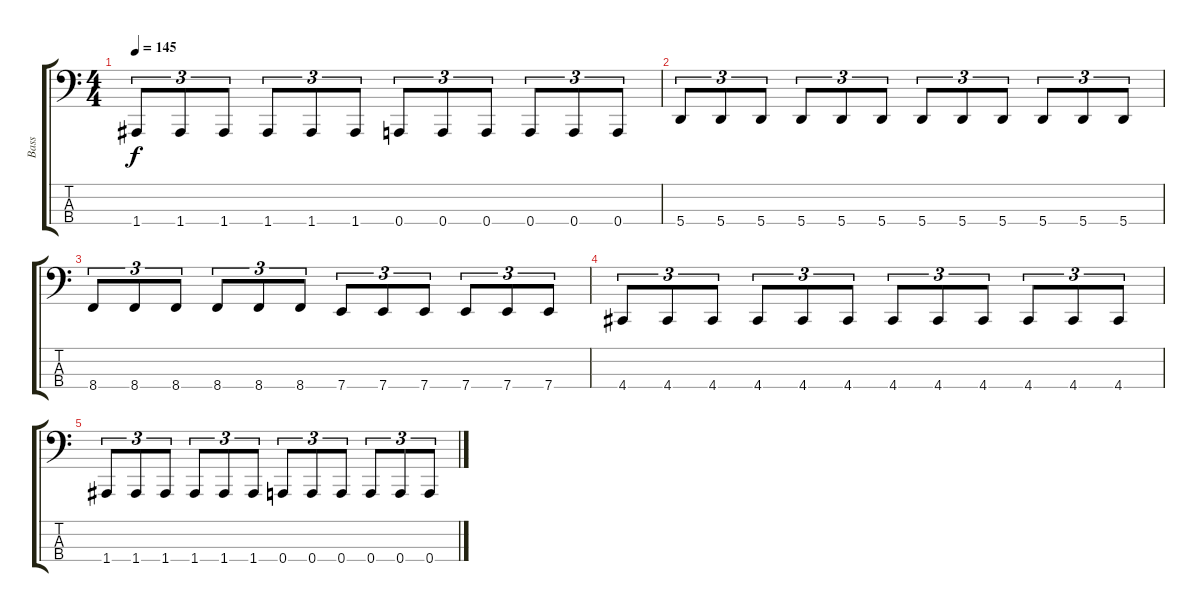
\track ("Bass" "Bass") {instrument electricbasspick}
\staff {score tabs}
\tuning (D2 A1 E1 A0) {hide}
\ts (4 4)
\tempo 145
\clef f4
\ks c
1.4.8{tu (3 2) dy f} 1.4.8{tu (3 2)} 1.4.8{tu (3 2)} 1.4.8{tu (3 2)} 1.4.8{tu (3 2)} 1.4.8{tu (3 2)} 0.4.8{tu (3 2)} 0.4.8{tu (3 2)} 0.4.8{tu (3 2)} 0.4.8{tu (3 2)} 0.4.8{tu (3 2)} 0.4.8{tu (3 2)} |
5.4.8{tu (3 2) volume 0} 5.4.8{tu (3 2)} 5.4.8{tu (3 2)} 5.4.8{tu (3 2)} 5.4.8{tu (3 2)} 5.4.8{tu (3 2)} 5.4.8{tu (3 2)} 5.4.8{tu (3 2)} 5.4.8{tu (3 2)} 5.4.8{tu (3 2)} 5.4.8{tu (3 2)} 5.4.8{tu (3 2)} |
8.4.8{tu (3 2)} 8.4.8{tu (3 2)} 8.4.8{tu (3 2)} 8.4.8{tu (3 2)} 8.4.8{tu (3 2)} 8.4.8{tu (3 2)} 7.4.8{tu (3 2)} 7.4.8{tu (3 2)} 7.4.8{tu (3 2)} 7.4.8{tu (3 2)} 7.4.8{tu (3 2)} 7.4.8{tu (3 2)} |
4.4.8{tu (3 2)} 4.4.8{tu (3 2)} 4.4.8{tu (3 2)} 4.4.8{tu (3 2)} 4.4.8{tu (3 2)} 4.4.8{tu (3 2)} 4.4.8{tu (3 2)} 4.4.8{tu (3 2)} 4.4.8{tu (3 2)} 4.4.8{tu (3 2)} 4.4.8{tu (3 2)} 4.4.8{tu (3 2)} |
1.4.8{tu (3 2)} 1.4.8{tu (3 2)} 1.4.8{tu (3 2)} 1.4.8{tu (3 2)} 1.4.8{tu (3 2)} 1.4.8{tu (3 2)} 0.4.8{tu (3 2)} 0.4.8{tu (3 2)} 0.4.8{tu (3 2)} 0.4.8{tu (3 2)} 0.4.8{tu (3 2)} 0.4.8{tu (3 2)}
